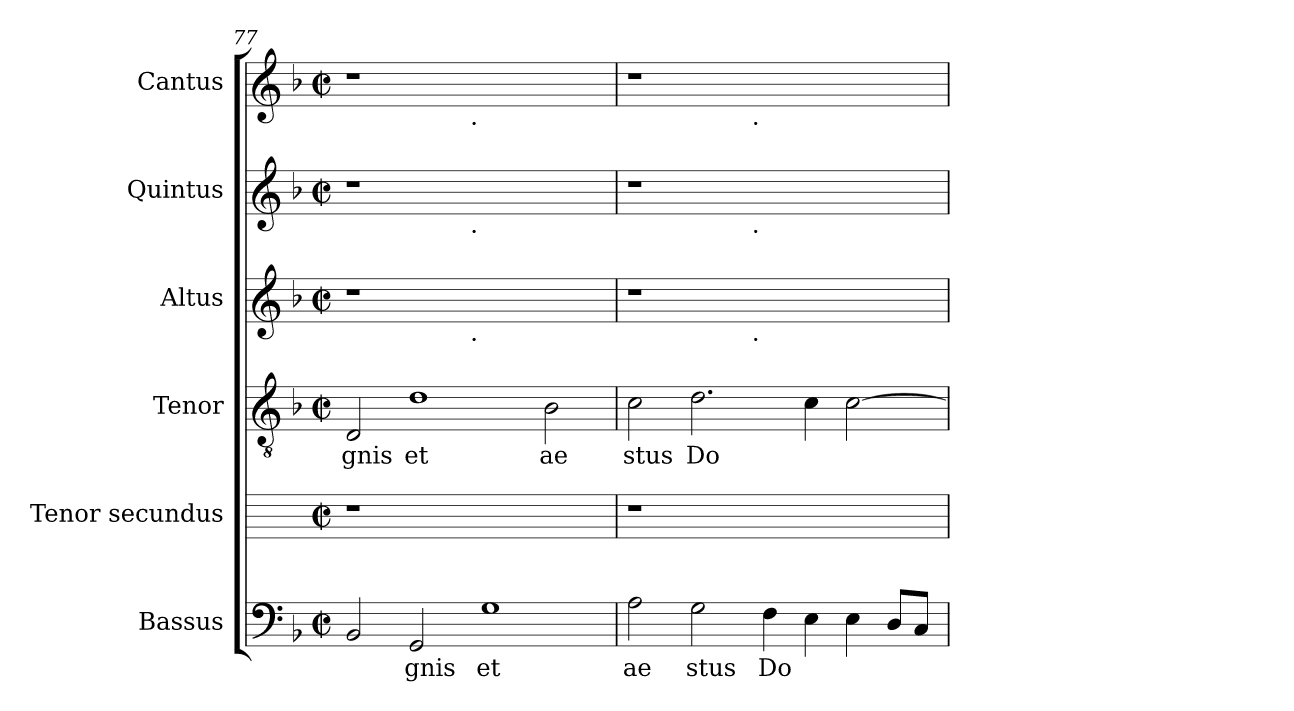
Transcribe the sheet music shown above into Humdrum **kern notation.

**kern	**text	**kern	**kern	**text	**kern	**kern	**kern
*part6	*part6	*part5	*part4	*part4	*part3	*part2	*part1
*staff6	*staff6	*staff5	*staff4	*staff4	*staff3	*staff2	*staff1
*I"Bassus	*	*I"Tenor  secundus	*I"Tenor	*	*I"Altus	*I"Quintus	*I"Cantus
*I'B	*	*	*I'T	*	*I'A	*I'Q	*I'C
*clefF4	*	*	*clefGv2	*	*clefG2	*clefG2	*clefG2
*k[b-]	*	*k[]	*k[b-]	*	*k[b-]	*k[b-]	*k[b-]
*F:	*	*C:	*F:	*	*F:	*F:	*F:
*M2/2	*	*M2/2	*M2/2	*	*M2/2	*M2/2	*M2/2
*met(c|)	*	*met(c|)	*met(c|)	*	*met(c|)	*met(c|)	*met(c|)
=77	=77	=77	=77	=77	=77	=77	=77
!	!LO:LY:b:cj	!	!	!LO:LY:b:cj	!	!	!
*	*	*	*	*	*^	*^	*^
2BB-/	.	1r	2D/	gnis	1r	2ryy	1r	2ryy	1r	2ryy
!	!LO:LY:b:cj	!	!	!LO:LY:b:cj	!	!	!	!	!	!
2GG/	gnis	.	1d	et	.	4...ryy	.	4...ryy	.	4...ryy
!	!	!	!	!	!	!	!	!	!	!LO:TX:b:t=.
!	!	!	!	!	!	!	!	!LO:TX:b:t=.	!	!
!	!	!	!	!	!	!LO:TX:b:t=.	!	!	!	!
.	.	.	.	.	.	1ryy	.	1ryy	.	1ryy
!	!LO:LY:b:cj	!	!	!	!	!	!	!	!	!
1G	et	1ryy	.	.	1ryy	.	1ryy	.	1ryy	.
!	!	!	!	!LO:LY:b:cj	!	!	!	!	!	!
.	.	.	2B-\	ae	.	.	.	.	.	.
.	.	.	.	.	.	32ryy	.	32ryy	.	32ryy
=78	=78	=78	=78	=78	=78	=78	=78	=78	=78	=78
!	!LO:LY:b:cj	!	!	!LO:LY:b:cj	!	!	!	!	!	!
2A\	ae	1r	2c\	stus	1r	2ryy	1r	2ryy	1r	2ryy
!	!LO:LY:b:cj	!	!	!LO:LY:b:cj	!	!	!	!	!	!
2G\	stus	.	2.d\	Do	.	4...ryy	.	4...ryy	.	4...ryy
!	!	!	!	!	!	!	!	!	!	!LO:TX:b:t=.
!	!	!	!	!	!	!	!	!LO:TX:b:t=.	!	!
!	!	!	!	!	!	!LO:TX:b:t=.	!	!	!	!
.	.	.	.	.	.	1ryy	.	1ryy	.	1ryy
!	!LO:LY:b:cj	!	!	!	!	!	!	!	!	!
4F\	Do	1ryy	.	.	1ryy	.	1ryy	.	1ryy	.
!	!LO:LY:b:cj	!	!	!LO:LY:b:cj	!	!	!	!	!	!
4E\	.	.	4c\	.	.	.	.	.	.	.
!	!LO:LY:b:cj	!	!	!LO:LY:b:cj	!	!	!	!	!	!
4E\	.	.	[<2c\	.	.	.	.	.	.	.
!	!LO:LY:b:cj	!	!	!	!	!	!	!	!	!
8D/L	.	.	.	.	.	.	.	.	.	.
!	!LO:LY:b:cj	!	!	!	!	!	!	!	!	!
8C/J	.	.	.	.	.	.	.	.	.	.
.	.	.	.	.	.	32ryy	.	32ryy	.	32ryy
*	*	*	*	*	*v	*v	*	*	*v	*v
*	*	*	*	*	*	*v	*v	*
=	=	=	=	=	=	=	=
*-	*-	*-	*-	*-	*-	*-	*-
